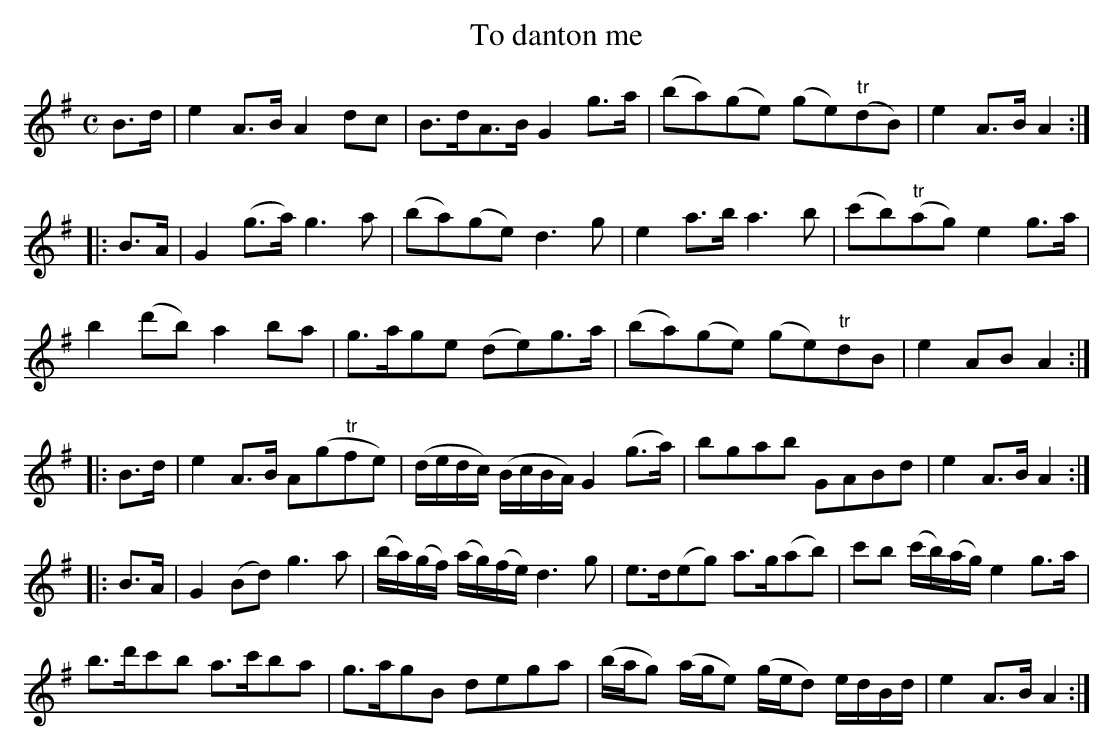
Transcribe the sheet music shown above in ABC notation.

X:1
T:To danton me
M:C
K:ADor
B>d|\
e2A>B A2dc| B>dA>B G2g>a|\
(ba)(ge) (ge)("tr"dB)|e2A>B A2:|
|:B>A|\
G2(g>a) g3a| (ba)(ge) d3g|\
e2a>b a3b| (c'b)("tr"ag) e2g>a|
b2(d'b) a2ba| g>age (de)g>a|\
(ba)(ge) (ge)"tr"dB|e2AB A2:|
|:B>d|\
e2A>B A(g"tr"fe)| (d/e/d/c/) (B/c/B/A/) G2 (g>a)|\
bgab GABd| e2A>B A2:|
|:B>A|\
G2(Bd) g3a| (b/a/)(g/f/) (a/g/)(f/e/) d3g|\
e>d(eg) a>g(ab)| c'b (c'/b/)(a/g/) e2 g>a|
b>d'c'b a>c'ba| g>agB dega|\
(b/a/g) (a/g/e) (g/e/d) e/d/B/d/| e2A>B A2:|
